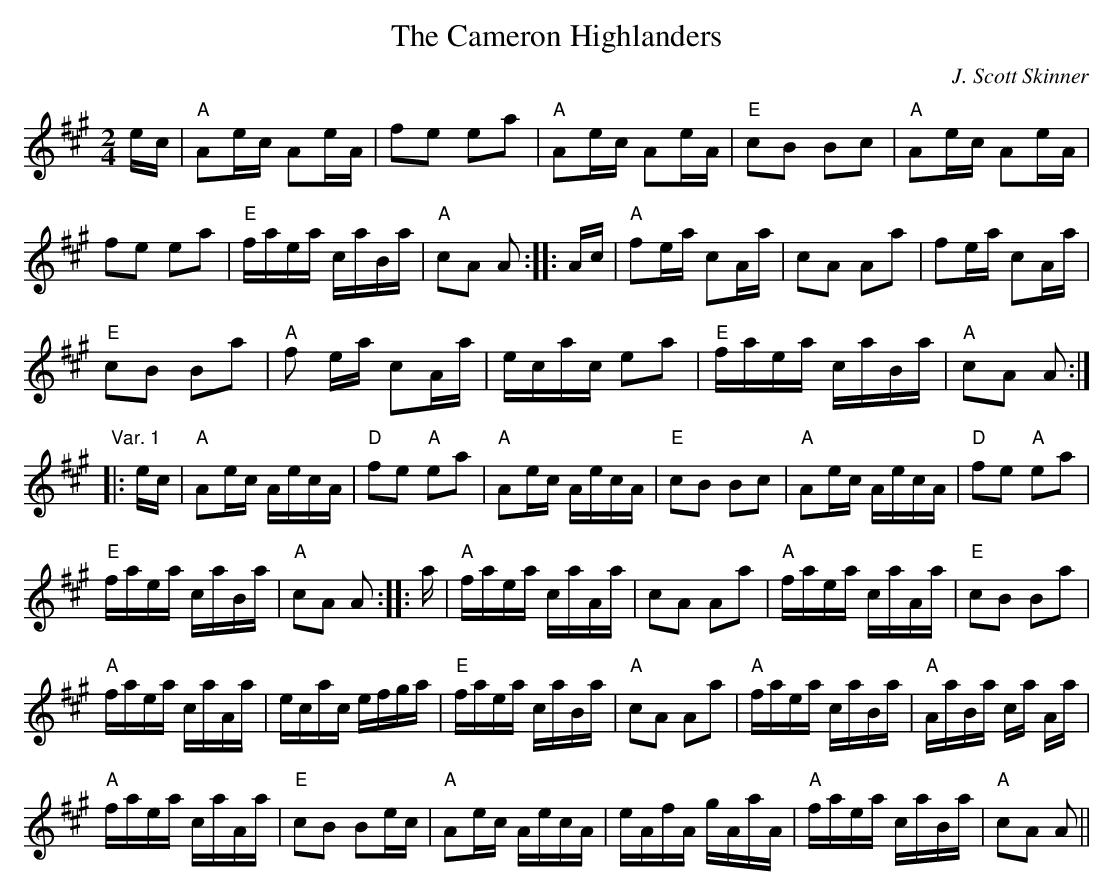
X:1
T:Cameron Highlanders, The
M:2/4
L:1/16
C:J. Scott Skinner
K:A
ec|"A"A2ec A2eA|f2e2 e2a2|"A"A2ec A2eA|"E"c2B2 B2c2|
"A"A2ec A2eA|!
f2e2 e2a2|"E"faea caBa|"A"c2A2 A2:||:Ac|"A"f2ea c2Aa|c2A2 A2a2|
f2ea c2Aa|!"E"c2B2 B2a2|"A"f2 ea c2Aa|ecac e2a2|"E"faea caBa|
"A"c2A2 A2:|! "Var. 1"|: ec|"A"A2ec AecA|"D"f2e2 "A"e2a2|"A"A2ec AecA|
"E"c2B2 B2c2|"A"A2ec AecA|"D"f2e2 "A"e2a2|!"E"faea caBa|
"A"c2A2 A2:||:a|"A"faea caAa|c2A2 A2a2|"A"faea caAa|"E"c2B2 B2a2|!
"A"faea caAa|ecac efga|"E"faea caBa|"A"c2A2 A2a2|"A"faea caBa|"A"AaBa ca
Aa|!
"A"faea caAa|"E"c2B2 B2ec|"A"A2ec AecA|eAfA gAaA|"A"faea caBa|"A"c2A2 A2
||
